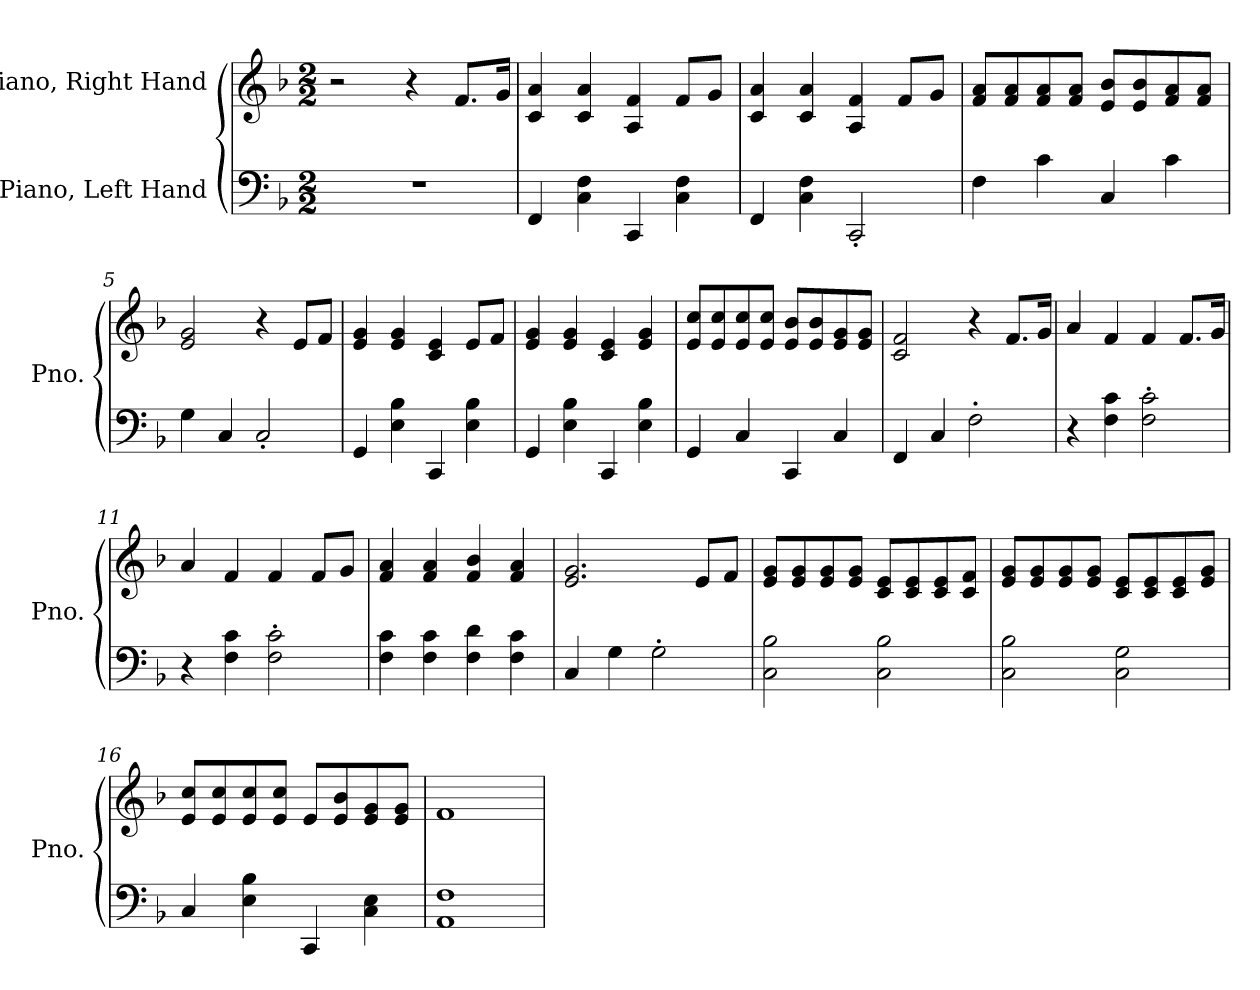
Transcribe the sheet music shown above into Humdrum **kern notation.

**kern	**kern
*part2	*part1
*staff2	*staff1
*I"Piano, Left Hand	*I"Piano, Right Hand
*I'Pno.	*I'Pno.
*clefF4	*clefG2
*k[b-]	*k[b-]
*M2/2	*M2/2
*MM100	*MM100
=1	=1
1r	2r
.	4r
.	8.f/L
.	16g/Jk
=2	=2
4FF/	4c/ 4a/
4C\ 4F\	4c/ 4a/
4CC/	4A/ 4f/
4C\ 4F\	8f/L
.	8g/J
=3	=3
4FF/	4c/ 4a/
4C\ 4F\	4c/ 4a/
2CC'/	4A/ 4f/
.	8f/L
.	8g/J
=4	=4
4F\	8f/ 8a/L
.	8f/ 8a/
4c\	8f/ 8a/
.	8f/ 8a/J
4C/	8e/ 8b-/L
.	8e/ 8b-/
4c\	8f/ 8a/
.	8f/ 8a/J
=5	=5
4G\	2e/ 2g/
4C/	.
2C'/	4r
.	8e/L
.	8f/J
!!LO:LB:g=z
=6	=6
4GG/	4e/ 4g/
4E\ 4B-\	4e/ 4g/
4CC/	4c/ 4e/
4E\ 4B-\	8e/L
.	8f/J
=7	=7
4GG/	4e/ 4g/
4E\ 4B-\	4e/ 4g/
4CC/	4c/ 4e/
4E\ 4B-\	4e/ 4g/
=8	=8
4GG/	8e/ 8cc/L
.	8e/ 8cc/
4C/	8e/ 8cc/
.	8e/ 8cc/J
4CC/	8e/ 8b-/L
.	8e/ 8b-/
4C/	8e/ 8g/
.	8e/ 8g/J
=9	=9
4FF/	2c/ 2f/
4C/	.
2F'\	4r
.	8.f/L
.	16g/Jk
=10	=10
4r	4a/
4F\ 4c\	4f/
2F\' 2c\'	4f/
.	8.f/L
.	16g/Jk
=11	=11
4r	4a/
4F\ 4c\	4f/
2F\' 2c\'	4f/
.	8f/L
.	8g/J
!!LO:LB:g=z
=12	=12
4F\ 4c\	4f/ 4a/
4F\ 4c\	4f/ 4a/
4F\ 4d\	4f/ 4b-/
4F\ 4c\	4f/ 4a/
=13	=13
4C/	2.e/ 2.g/
4G\	.
2G'\	.
.	8e/L
.	8f/J
=14	=14
2C\ 2B-\	8e/ 8g/L
.	8e/ 8g/
.	8e/ 8g/
.	8e/ 8g/J
2C\ 2B-\	8c/ 8e/L
.	8c/ 8e/
.	8c/ 8e/
.	8c/ 8f/J
=15	=15
2C\ 2B-\	8e/ 8g/L
.	8e/ 8g/
.	8e/ 8g/
.	8e/ 8g/J
2C\ 2G\	8c/ 8e/L
.	8c/ 8e/
.	8c/ 8e/
.	8e/ 8g/J
=16	=16
4C/	8e/ 8cc/L
.	8e/ 8cc/
4E\ 4B-\	8e/ 8cc/
.	8e/ 8cc/J
4CC/	8e/L
.	8e/ 8b-/
4C\ 4E\	8e/ 8g/
.	8e/ 8g/J
=17	=17
1AA 1F	1f
=	=
*-	*-
